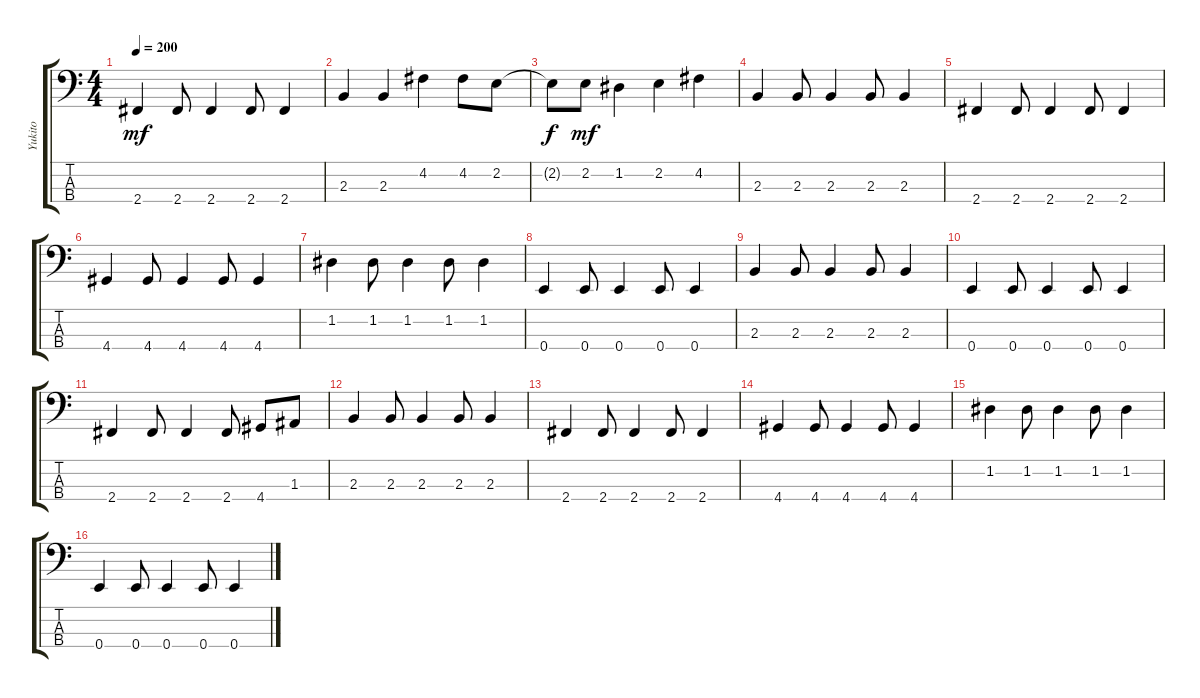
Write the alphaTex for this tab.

\track ("Yukito" "Yukito") {instrument electricbasspick}
\staff {score tabs}
\tuning (G2 D2 A1 E1) {hide}
\ts (4 4)
\tempo 200
\clef f4
\ks c
2.4.4{dy mf} 2.4.8 2.4.4 2.4.8 2.4.4 |
2.3.4 2.3.4 4.2.4 4.2.8 2.2.8 |
2.2{t}.8{dy f} 2.2.8{dy mf} 1.2.4 2.2.4 4.2.4 |
2.3.4 2.3.8 2.3.4 2.3.8 2.3.4 |
2.4.4 2.4.8 2.4.4 2.4.8 2.4.4 |
4.4.4 4.4.8 4.4.4 4.4.8 4.4.4 |
1.2.4 1.2.8 1.2.4 1.2.8 1.2.4 |
0.4.4 0.4.8 0.4.4 0.4.8 0.4.4 |
2.3.4 2.3.8 2.3.4 2.3.8 2.3.4 |
0.4.4 0.4.8 0.4.4 0.4.8 0.4.4 |
2.4.4 2.4.8 2.4.4 2.4.8 4.4.8 1.3.8 |
2.3.4 2.3.8 2.3.4 2.3.8 2.3.4 |
2.4.4 2.4.8 2.4.4 2.4.8 2.4.4 |
4.4.4 4.4.8 4.4.4 4.4.8 4.4.4 |
1.2.4 1.2.8 1.2.4 1.2.8 1.2.4 |
0.4.4 0.4.8 0.4.4 0.4.8 0.4.4
